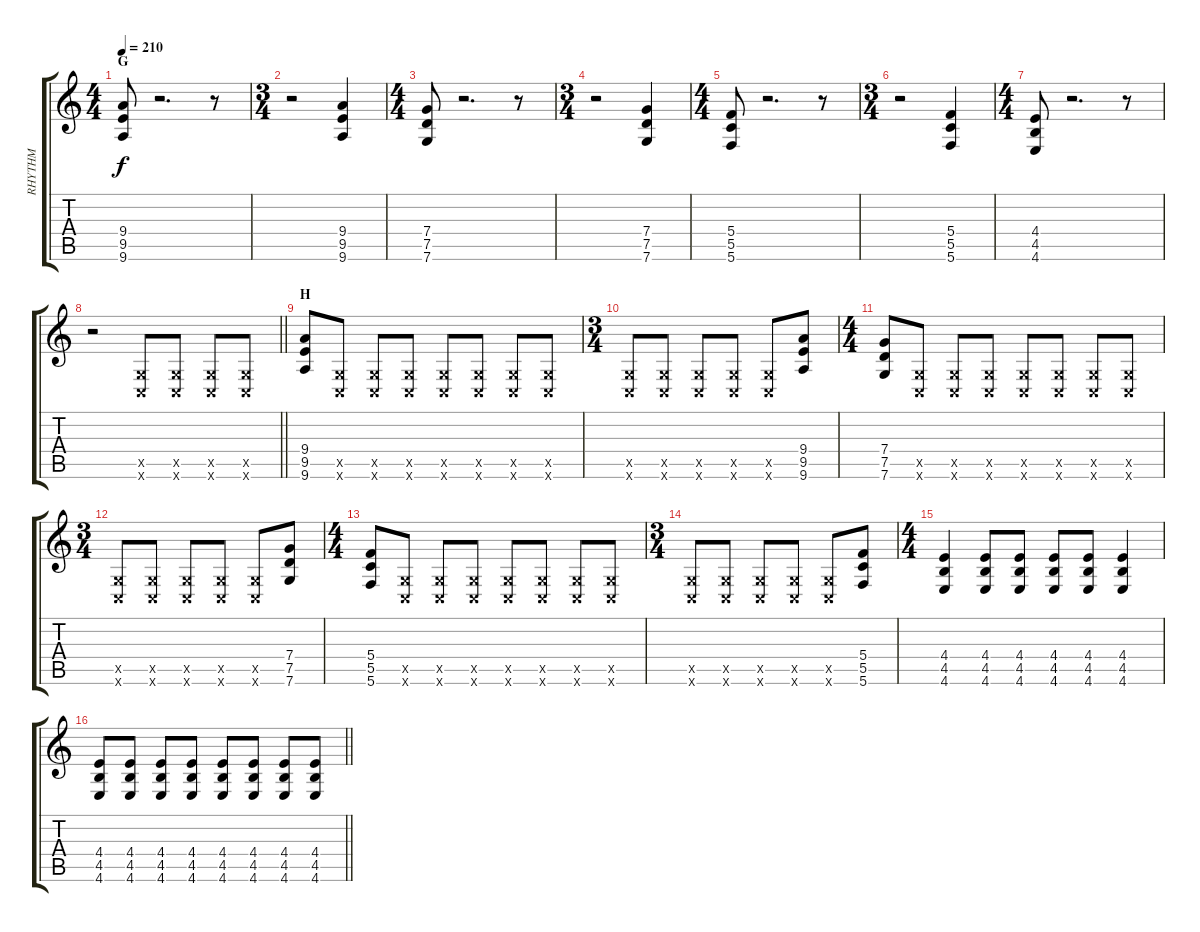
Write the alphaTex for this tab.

\track ("RHYTHM" "RHYTHM") {instrument acousticguitarsteel}
\staff {score tabs}
\tuning (D4 A3 F3 C3 G2 C2) {hide}
\ts (4 4)
\section ("" "G")
\tempo 210
\clef g2
\ks c
(9.4 9.5 9.6).8{dy f} r.2{d} r.8 |
\ts (3 4)
r.2 (9.4 9.5 9.6).4 |
\ts (4 4)
(7.4 7.5 7.6).8 r.2{d} r.8 |
\ts (3 4)
r.2 (7.4 7.5 7.6).4 |
\ts (4 4)
(5.4 5.5 5.6).8 r.2{d} r.8 |
\ts (3 4)
r.2 (5.4 5.5 5.6).4 |
\ts (4 4)
(4.4 4.5 4.6).8 r.2{d} r.8 |
\barLineRight lightlight
r.2 (0.5{x} 0.6{x}).8 (0.5{x} 0.6{x}).8 (0.5{x} 0.6{x}).8 (0.5{x} 0.6{x}).8 |
\section ("" "H")
(9.4 9.5 9.6).8 (0.5{x} 0.6{x}).8 (0.5{x} 0.6{x}).8 (0.5{x} 0.6{x}).8 (0.5{x} 0.6{x}).8 (0.5{x} 0.6{x}).8 (0.5{x} 0.6{x}).8 (0.5{x} 0.6{x}).8 |
\ts (3 4)
(0.5{x} 0.6{x}).8 (0.5{x} 0.6{x}).8 (0.5{x} 0.6{x}).8 (0.5{x} 0.6{x}).8 (0.5{x} 0.6{x}).8 (9.4 9.5 9.6).8 |
\ts (4 4)
(7.4 7.5 7.6).8 (0.5{x} 0.6{x}).8 (0.5{x} 0.6{x}).8 (0.5{x} 0.6{x}).8 (0.5{x} 0.6{x}).8 (0.5{x} 0.6{x}).8 (0.5{x} 0.6{x}).8 (0.5{x} 0.6{x}).8 |
\ts (3 4)
(0.5{x} 0.6{x}).8 (0.5{x} 0.6{x}).8 (0.5{x} 0.6{x}).8 (0.5{x} 0.6{x}).8 (0.5{x} 0.6{x}).8 (7.4 7.5 7.6).8 |
\ts (4 4)
(5.4 5.5 5.6).8 (0.5{x} 0.6{x}).8 (0.5{x} 0.6{x}).8 (0.5{x} 0.6{x}).8 (0.5{x} 0.6{x}).8 (0.5{x} 0.6{x}).8 (0.5{x} 0.6{x}).8 (0.5{x} 0.6{x}).8 |
\ts (3 4)
(0.5{x} 0.6{x}).8 (0.5{x} 0.6{x}).8 (0.5{x} 0.6{x}).8 (0.5{x} 0.6{x}).8 (0.5{x} 0.6{x}).8 (5.4 5.5 5.6).8 |
\ts (4 4)
(4.4 4.5 4.6).4 (4.4 4.5 4.6).8 (4.4 4.5 4.6).8 (4.4 4.5 4.6).8 (4.4 4.5 4.6).8 (4.4 4.5 4.6).4 |
\barLineRight lightlight
(4.4 4.5 4.6).8 (4.4 4.5 4.6).8 (4.4 4.5 4.6).8 (4.4 4.5 4.6).8 (4.4 4.5 4.6).8 (4.4 4.5 4.6).8 (4.4 4.5 4.6).8 (4.4 4.5 4.6).8
